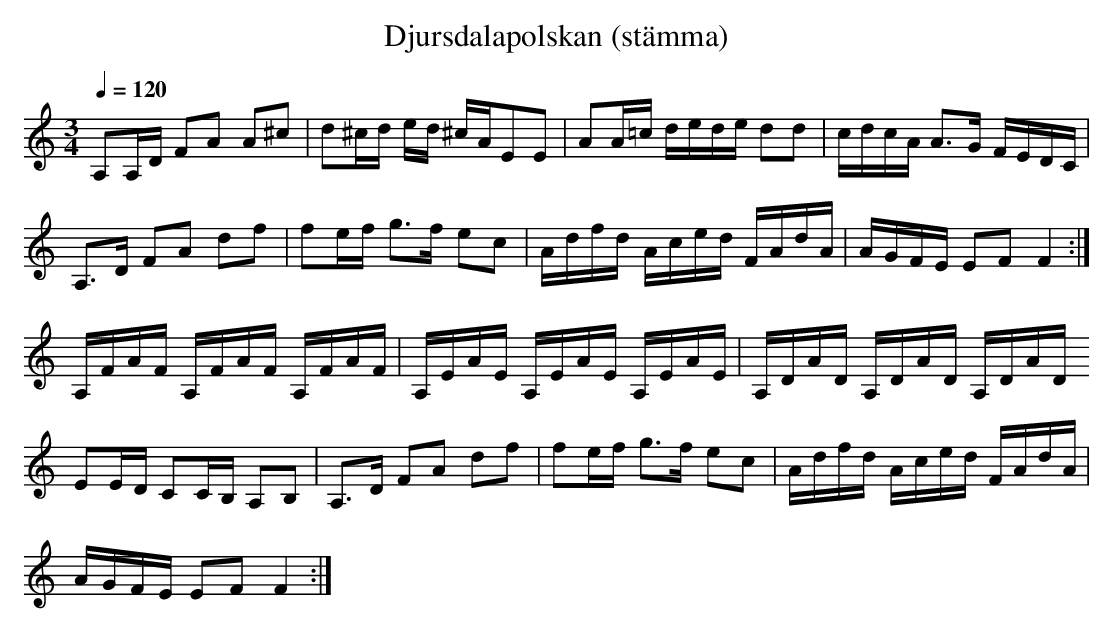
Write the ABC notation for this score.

X:1
T:Djursdalapolskan (stämma)
M:3/4
L:1/8
Q:1/4=120
K:C
V:1
A,A,/2D/2 FA A^c|d^c/2d/2 e/2d/2 ^c/2A/2EE|AA/2=c/2 d/2e/2d/2e/2 dd|c/2d/2c/2A/2 A3/2G/2 F/2E/2D/2C/2|
A,3/2D/2 FA df|fe/2f/2 g3/2f/2 ec|A/2d/2f/2d/2 A/2c/2e/2d/2 F/2A/2d/2A/2|A/2G/2F/2E/2 EF F2:|
A,/F/A/F/ A,/F/A/F/ A,/F/A/F/|A,/E/A/E/ A,/E/A/E/ A,/E/A/E/|A,/D/A/D/ A,/D/A/D/ A,/D/A/D/
EE/D/ CC/B,/ A,B,|A,>D FA df|fe/f/ g>f ec|A/d/f/d/ A/c/e/d/ F/A/d/A/|
A/G/F/E/ EF F2:|
